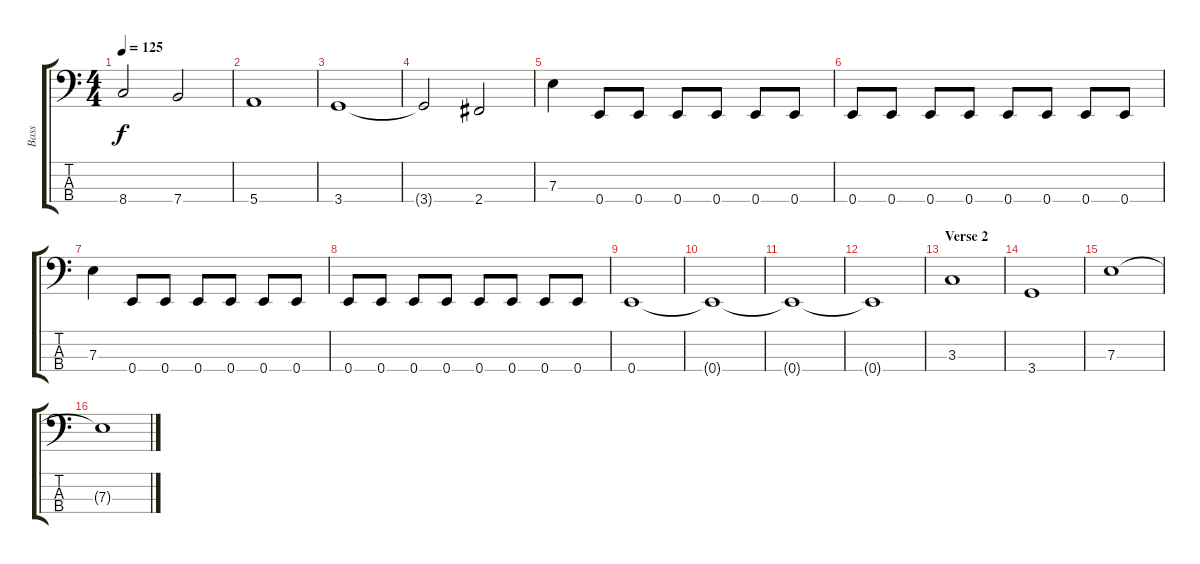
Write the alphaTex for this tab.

\track ("Bass" "Bass") {instrument electricbassfinger}
\staff {score tabs}
\tuning (G2 D2 A1 E1) {hide}
\ts (4 4)
\tempo 125
\clef f4
\ks c
8.4.2{dy f} 7.4.2 |
5.4.1 |
3.4.1 |
3.4{t}.2 2.4.2 |
7.3.4 0.4.8 0.4.8 0.4.8 0.4.8 0.4.8 0.4.8 |
0.4.8 0.4.8 0.4.8 0.4.8 0.4.8 0.4.8 0.4.8 0.4.8 |
7.3.4 0.4.8 0.4.8 0.4.8 0.4.8 0.4.8 0.4.8 |
0.4.8 0.4.8 0.4.8 0.4.8 0.4.8 0.4.8 0.4.8 0.4.8 |
0.4.1 |
0.4{t}.1 |
0.4{t}.1 |
0.4{t}.1 |
\section ("" "Verse 2")
3.3.1 |
3.4.1 |
7.3.1 |
7.3{t}.1
